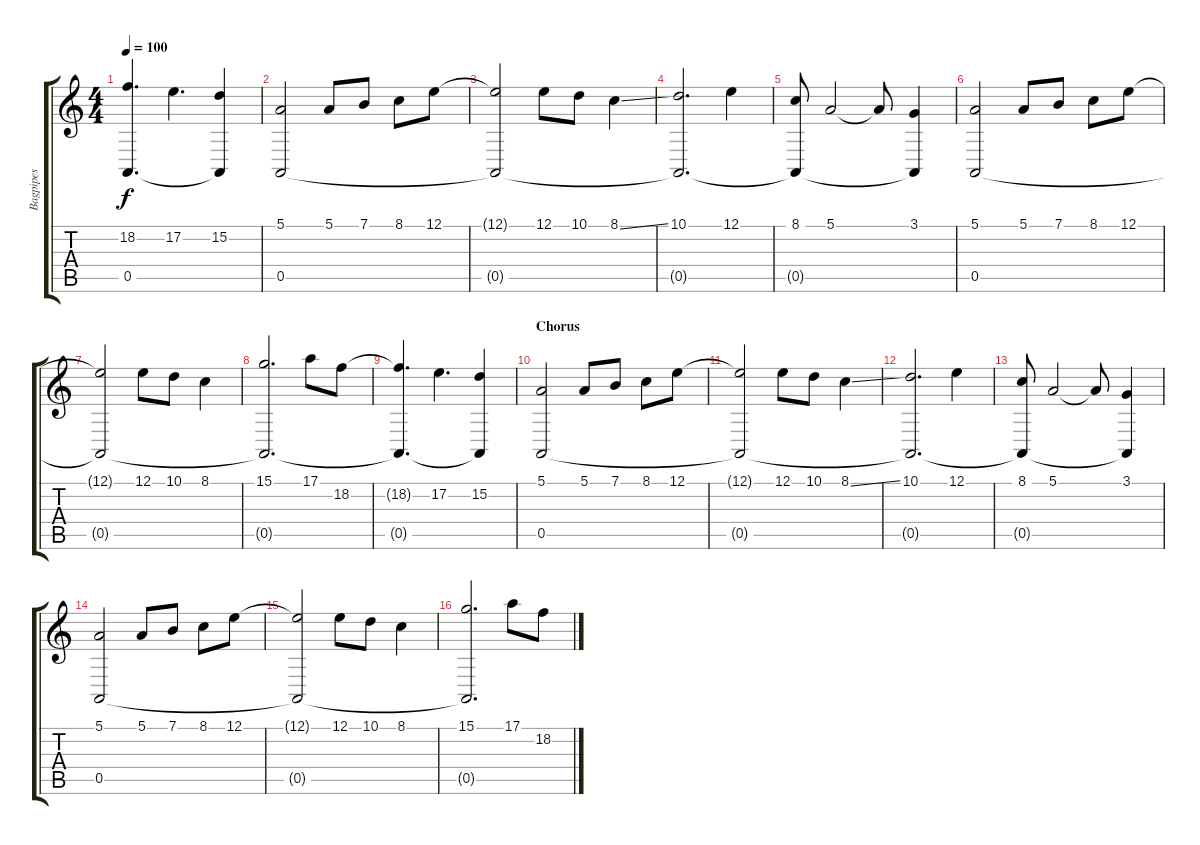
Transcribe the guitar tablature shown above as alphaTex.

\track ("Bagpipes" "Bagpipes") {instrument bagpipe}
\staff {score tabs}
\tuning (E4 B3 G3 D3 A2 D2) {hide}
\ts (4 4)
\tempo 100
\clef g2
\ks c
(18.2{t} 0.5{t}).4{d dy f} 17.2.4{d} (15.2 0.5{t}).4 |
(5.1 0.5).2 5.1.8 7.1.8 8.1.8 12.1.8 |
(12.1{t} 0.5{t}).2 12.1.8 10.1.8 8.1{ss}.4 |
(10.1 0.5{t}).2{d} 12.1.4 |
(8.1 0.5{t}).8 5.1.2 5.1{t}.8 (3.1 0.5{t}).4 |
(5.1 0.5).2 5.1.8 7.1.8 8.1.8 12.1.8 |
(12.1{t} 0.5{t}).2 12.1.8 10.1.8 8.1.4 |
(15.1 0.5{t}).2{d} 17.1.8 18.2.8 |
(18.2{t} 0.5{t}).4{d} 17.2.4{d} (15.2 0.5{t}).4 |
\section ("" "Chorus")
(5.1 0.5).2 5.1.8 7.1.8 8.1.8 12.1.8 |
(12.1{t} 0.5{t}).2 12.1.8 10.1.8 8.1{ss}.4 |
(10.1 0.5{t}).2{d} 12.1.4 |
(8.1 0.5{t}).8 5.1.2 5.1{t}.8 (3.1 0.5{t}).4 |
(5.1 0.5).2 5.1.8 7.1.8 8.1.8 12.1.8 |
(12.1{t} 0.5{t}).2 12.1.8 10.1.8 8.1.4 |
(15.1 0.5{t}).2{d} 17.1.8 18.2.8
